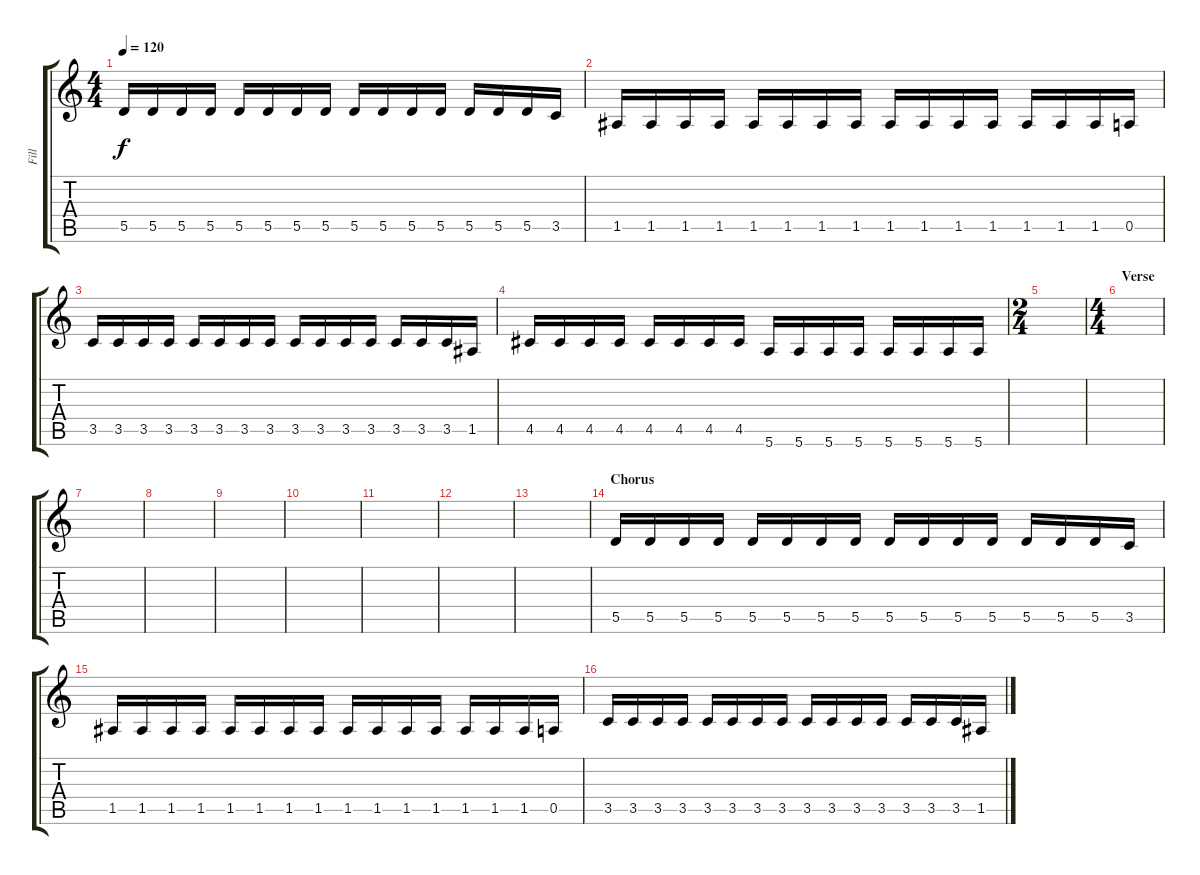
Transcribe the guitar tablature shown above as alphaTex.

\track ("Fill" "Fill") {instrument overdrivenguitar}
\staff {score tabs}
\tuning (E4 B3 G3 D3 A2 E2) {hide}
\ts (4 4)
\tempo 120
\clef g2
\ks c
5.5.16{dy f volume 11 balance 8} 5.5.16 5.5.16 5.5.16 5.5.16 5.5.16 5.5.16 5.5.16 5.5.16 5.5.16 5.5.16 5.5.16 5.5.16 5.5.16 5.5.16 3.5.16 |
1.5.16 1.5.16 1.5.16 1.5.16 1.5.16 1.5.16 1.5.16 1.5.16 1.5.16 1.5.16 1.5.16 1.5.16 1.5.16 1.5.16 1.5.16 0.5.16 |
3.5.16 3.5.16 3.5.16 3.5.16 3.5.16 3.5.16 3.5.16 3.5.16 3.5.16 3.5.16 3.5.16 3.5.16 3.5.16 3.5.16 3.5.16 1.5.16 |
4.5.16 4.5.16 4.5.16 4.5.16 4.5.16 4.5.16 4.5.16 4.5.16 5.6.16 5.6.16 5.6.16 5.6.16 5.6.16 5.6.16 5.6.16 5.6.16 |
\ts (2 4)
|
\ts (4 4)
\section ("" "Verse")
|
|
|
|
|
|
|
|
\section ("" "Chorus")
5.5.16{volume 12 balance 8} 5.5.16 5.5.16 5.5.16 5.5.16 5.5.16 5.5.16 5.5.16 5.5.16 5.5.16 5.5.16 5.5.16 5.5.16 5.5.16 5.5.16 3.5.16 |
1.5.16 1.5.16 1.5.16 1.5.16 1.5.16 1.5.16 1.5.16 1.5.16 1.5.16 1.5.16 1.5.16 1.5.16 1.5.16 1.5.16 1.5.16 0.5.16 |
3.5.16 3.5.16 3.5.16 3.5.16 3.5.16 3.5.16 3.5.16 3.5.16 3.5.16 3.5.16 3.5.16 3.5.16 3.5.16 3.5.16 3.5.16 1.5.16
